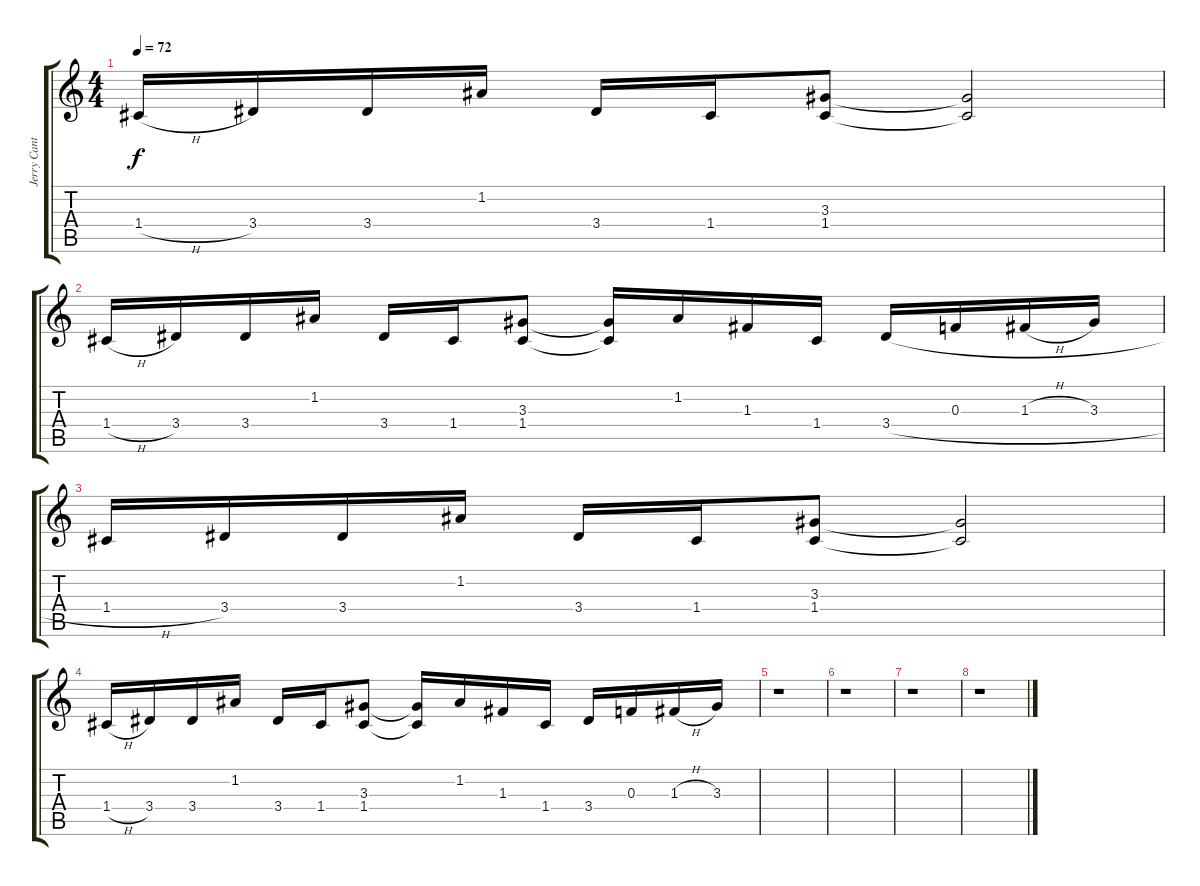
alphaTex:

\track ("Jerry Cantrell - Guitar 1 - Clean" "Jerry Cant") {instrument electricguitarclean}
\staff {score tabs}
\tuning (D4 A3 F3 C3 G2 D2) {hide}
\ts (4 4)
\tempo 72
\clef g2
\ks c
1.4{h}.16{dy f} 3.4.16 3.4.16 1.2.16 3.4.16 1.4.16 (3.3 1.4).8 (3.3{t} 1.4{t}).2 |
1.4{h}.16 3.4.16 3.4.16 1.2.16 3.4.16 1.4.16 (3.3 1.4).8 (3.3{t} 1.4{t}).16 1.2.16 1.3.16 1.4.16 3.4{h}.16 0.3.16 1.3{h}.16 3.3.16 |
1.4{h}.16 3.4.16 3.4.16 1.2.16 3.4.16 1.4.16 (3.3 1.4).8 (3.3{t} 1.4{t}).2 |
1.4{h}.16 3.4.16 3.4.16 1.2.16 3.4.16 1.4.16 (3.3 1.4).8 (3.3{t} 1.4{t}).16 1.2.16 1.3.16 1.4.16 3.4.16 0.3.16 1.3{h}.16 3.3.16 |
r.1 |
r.1 |
r.1 |
r.1
